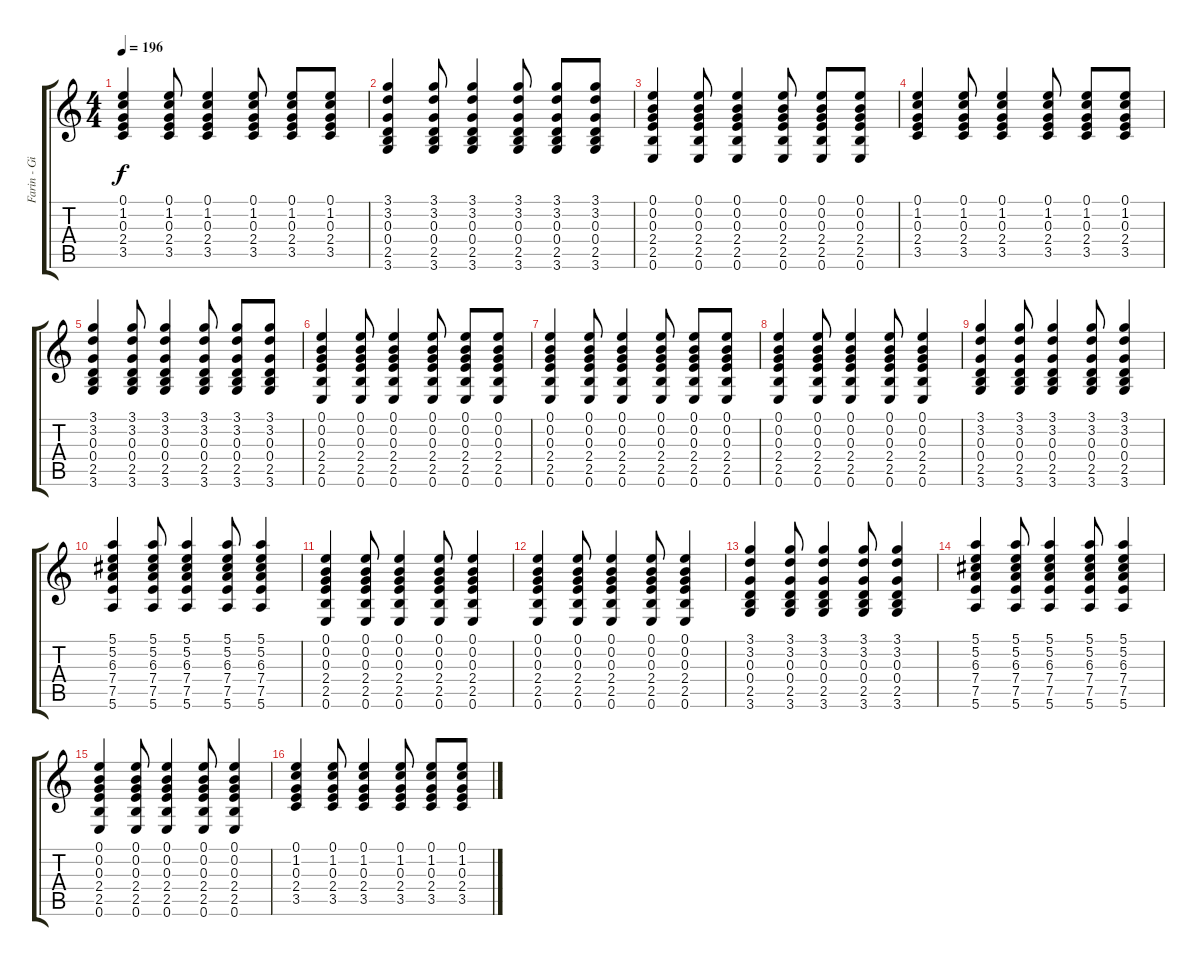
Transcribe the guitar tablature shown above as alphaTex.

\track ("Farin - Gitarre (Akustik)" "Farin - Gi") {instrument acousticguitarsteel}
\staff {score tabs}
\tuning (E4 B3 G3 D3 A2 E2) {hide}
\ts (4 4)
\tempo 196
\clef g2
\ks c
(0.1 1.2 0.3 2.4 3.5).4{dy f} (0.1 1.2 0.3 2.4 3.5).8 (0.1 1.2 0.3 2.4 3.5).4 (0.1 1.2 0.3 2.4 3.5).8 (0.1 1.2 0.3 2.4 3.5).8 (0.1 1.2 0.3 2.4 3.5).8 |
(3.1 3.2 0.3 0.4 2.5 3.6).4 (3.1 3.2 0.3 0.4 2.5 3.6).8 (3.1 3.2 0.3 0.4 2.5 3.6).4 (3.1 3.2 0.3 0.4 2.5 3.6).8 (3.1 3.2 0.3 0.4 2.5 3.6).8 (3.1 3.2 0.3 0.4 2.5 3.6).8 |
(0.1 0.2 0.3 2.4 2.5 0.6).4 (0.1 0.2 0.3 2.4 2.5 0.6).8 (0.1 0.2 0.3 2.4 2.5 0.6).4 (0.1 0.2 0.3 2.4 2.5 0.6).8 (0.1 0.2 0.3 2.4 2.5 0.6).8 (0.1 0.2 0.3 2.4 2.5 0.6).8 |
(0.1 1.2 0.3 2.4 3.5).4 (0.1 1.2 0.3 2.4 3.5).8 (0.1 1.2 0.3 2.4 3.5).4 (0.1 1.2 0.3 2.4 3.5).8 (0.1 1.2 0.3 2.4 3.5).8 (0.1 1.2 0.3 2.4 3.5).8 |
(3.1 3.2 0.3 0.4 2.5 3.6).4 (3.1 3.2 0.3 0.4 2.5 3.6).8 (3.1 3.2 0.3 0.4 2.5 3.6).4 (3.1 3.2 0.3 0.4 2.5 3.6).8 (3.1 3.2 0.3 0.4 2.5 3.6).8 (3.1 3.2 0.3 0.4 2.5 3.6).8 |
(0.1 0.2 0.3 2.4 2.5 0.6).4 (0.1 0.2 0.3 2.4 2.5 0.6).8 (0.1 0.2 0.3 2.4 2.5 0.6).4 (0.1 0.2 0.3 2.4 2.5 0.6).8 (0.1 0.2 0.3 2.4 2.5 0.6).8 (0.1 0.2 0.3 2.4 2.5 0.6).8 |
(0.1 0.2 0.3 2.4 2.5 0.6).4 (0.1 0.2 0.3 2.4 2.5 0.6).8 (0.1 0.2 0.3 2.4 2.5 0.6).4 (0.1 0.2 0.3 2.4 2.5 0.6).8 (0.1 0.2 0.3 2.4 2.5 0.6).8 (0.1 0.2 0.3 2.4 2.5 0.6).8 |
(0.1 0.2 0.3 2.4 2.5 0.6).4 (0.1 0.2 0.3 2.4 2.5 0.6).8 (0.1 0.2 0.3 2.4 2.5 0.6).4 (0.1 0.2 0.3 2.4 2.5 0.6).8 (0.1 0.2 0.3 2.4 2.5 0.6).4 |
(3.1 3.2 0.3 0.4 2.5 3.6).4 (3.1 3.2 0.3 0.4 2.5 3.6).8 (3.1 3.2 0.3 0.4 2.5 3.6).4 (3.1 3.2 0.3 0.4 2.5 3.6).8 (3.1 3.2 0.3 0.4 2.5 3.6).4 |
(5.1 5.2 6.3 7.4 7.5 5.6).4 (5.1 5.2 6.3 7.4 7.5 5.6).8 (5.1 5.2 6.3 7.4 7.5 5.6).4 (5.1 5.2 6.3 7.4 7.5 5.6).8 (5.1 5.2 6.3 7.4 7.5 5.6).4 |
(0.1 0.2 0.3 2.4 2.5 0.6).4 (0.1 0.2 0.3 2.4 2.5 0.6).8 (0.1 0.2 0.3 2.4 2.5 0.6).4 (0.1 0.2 0.3 2.4 2.5 0.6).8 (0.1 0.2 0.3 2.4 2.5 0.6).4 |
(0.1 0.2 0.3 2.4 2.5 0.6).4 (0.1 0.2 0.3 2.4 2.5 0.6).8 (0.1 0.2 0.3 2.4 2.5 0.6).4 (0.1 0.2 0.3 2.4 2.5 0.6).8 (0.1 0.2 0.3 2.4 2.5 0.6).4 |
(3.1 3.2 0.3 0.4 2.5 3.6).4 (3.1 3.2 0.3 0.4 2.5 3.6).8 (3.1 3.2 0.3 0.4 2.5 3.6).4 (3.1 3.2 0.3 0.4 2.5 3.6).8 (3.1 3.2 0.3 0.4 2.5 3.6).4 |
(5.1 5.2 6.3 7.4 7.5 5.6).4 (5.1 5.2 6.3 7.4 7.5 5.6).8 (5.1 5.2 6.3 7.4 7.5 5.6).4 (5.1 5.2 6.3 7.4 7.5 5.6).8 (5.1 5.2 6.3 7.4 7.5 5.6).4 |
(0.1 0.2 0.3 2.4 2.5 0.6).4 (0.1 0.2 0.3 2.4 2.5 0.6).8 (0.1 0.2 0.3 2.4 2.5 0.6).4 (0.1 0.2 0.3 2.4 2.5 0.6).8 (0.1 0.2 0.3 2.4 2.5 0.6).4 |
(0.1 1.2 0.3 2.4 3.5).4 (0.1 1.2 0.3 2.4 3.5).8 (0.1 1.2 0.3 2.4 3.5).4 (0.1 1.2 0.3 2.4 3.5).8 (0.1 1.2 0.3 2.4 3.5).8 (0.1 1.2 0.3 2.4 3.5).8
